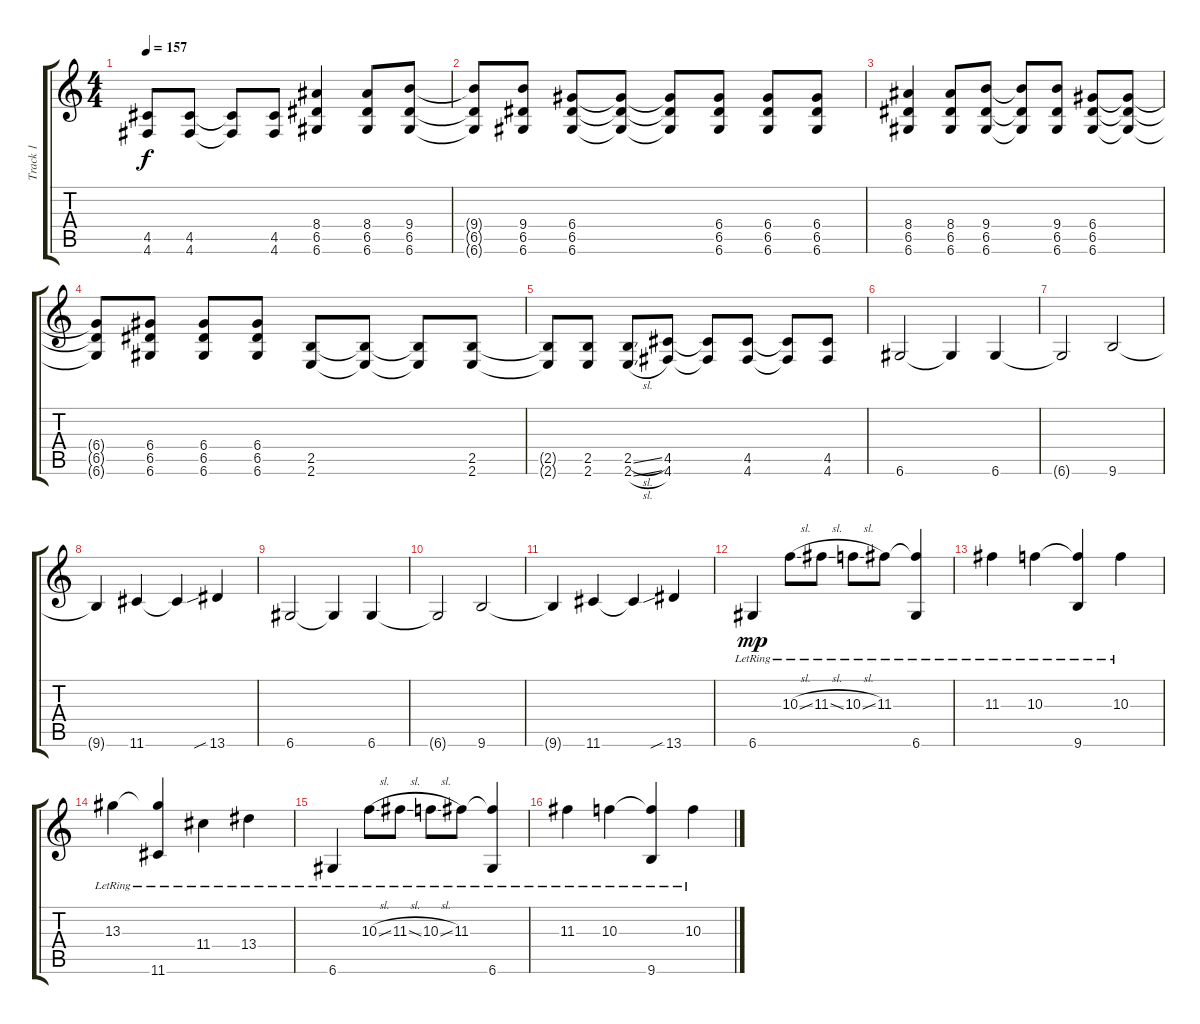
\track ("Track 1" "Track 1") {instrument electricguitarjazz}
\staff {score tabs}
\tuning (E4 B3 G3 D3 A2 D2) {hide}
\ts (4 4)
\tempo 157
\clef g2
\ks c
(4.5{t} 4.6{t}).8{dy f} (4.5 4.6).8 (4.5{t} 4.6{t}).8 (4.5 4.6).8 (8.4 6.5 6.6).4 (8.4 6.5 6.6).8 (9.4 6.5 6.6).8 |
(9.4{t} 6.5{t} 6.6{t}).8 (9.4 6.5 6.6).8 (6.4 6.5 6.6).8 (6.4{t} 6.5{t} 6.6{t}).8 (6.4{t} 6.5{t} 6.6{t}).8 (6.4 6.5 6.6).8 (6.4 6.5 6.6).8 (6.4 6.5 6.6).8 |
(8.4 6.5 6.6).4 (8.4 6.5 6.6).8 (9.4 6.5 6.6).8 (9.4{t} 6.5{t} 6.6{t}).8 (9.4 6.5 6.6).8 (6.4 6.5 6.6).8 (6.4{t} 6.5{t} 6.6{t}).8 |
(6.4{t} 6.5{t} 6.6{t}).8 (6.4 6.5 6.6).8 (6.4 6.5 6.6).8 (6.4 6.5 6.6).8 (2.5 2.6).8 (2.5{t} 2.6{t}).8 (2.5{t} 2.6{t}).8 (2.5 2.6).8 |
(2.5{t} 2.6{t}).8 (2.5 2.6).8 (2.5{sl} 2.6{sl}).8 (4.5 4.6).8 (4.5{t} 4.6{t}).8 (4.5 4.6).8 (4.5{t} 4.6{t}).8 (4.5 4.6).8 |
6.6.2{instrument electricguitarjazz} 6.6{t}.4 6.6.4 |
6.6{t}.2 9.6.2 |
9.6{t}.4 11.6.4 11.6{t}.4 13.6{sib}.4 |
6.6.2 6.6{t}.4 6.6.4 |
6.6{t}.2 9.6.2 |
9.6{t}.4 11.6.4 11.6{t}.4 13.6{sib}.4 |
6.6{lr}.4{dy mp} 10.3{sl lr}.8 11.3{sl lr}.8 10.3{sl lr}.8 11.3{lr}.8 (11.3{t} 6.6{lr}).4 |
11.3{lr}.4 10.3{lr}.4 (10.3{t} 9.6{lr}).4 10.3{lr}.4 |
13.3{lr}.4 (13.3{t} 11.6{lr}).4 11.4{lr}.4 13.4{lr}.4 |
6.6{lr}.4 10.3{sl lr}.8 11.3{sl lr}.8 10.3{sl lr}.8 11.3{lr}.8 (11.3{t} 6.6{lr}).4 |
11.3{lr}.4 10.3{lr}.4 (10.3{t} 9.6{lr}).4 10.3{lr}.4
